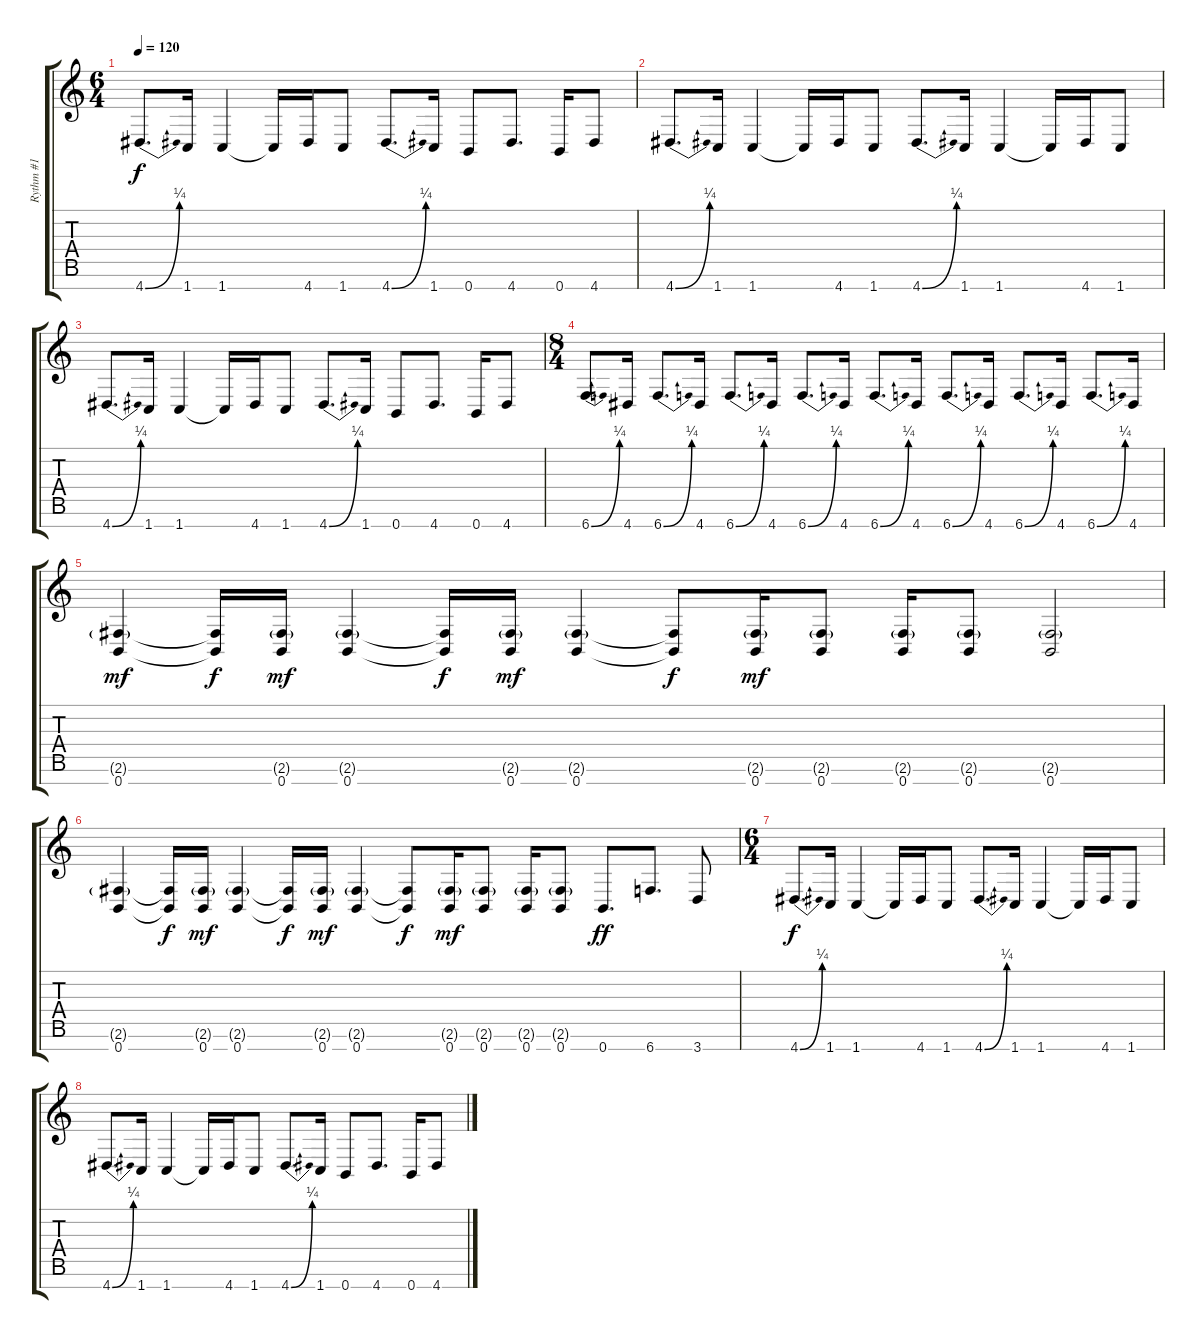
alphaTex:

\track ("Rythm #1" "Rythm #1") {instrument distortionguitar}
\staff {score tabs}
\tuning (E4 B3 G3 D3 A2 E2 B1) {hide}
\ts (6 4)
\tempo 120
\clef g2
\ks c
4.7{be (bend 0 0 60 1)}.8{d dy f} 1.7.16 1.7.4 1.7{t}.16 4.7.16 1.7.8 4.7{be (bend 0 0 60 1)}.8{d} 1.7.16 0.7.8 4.7.8{d} 0.7.16 4.7.8 |
4.7{be (bend 0 0 60 1)}.8{d} 1.7.16 1.7.4 1.7{t}.16 4.7.16 1.7.8 4.7{be (bend 0 0 60 1)}.8{d} 1.7.16 1.7.4 1.7{t}.16 4.7.16 1.7.8 |
4.7{be (bend 0 0 60 1)}.8{d} 1.7.16 1.7.4 1.7{t}.16 4.7.16 1.7.8 4.7{be (bend 0 0 60 1)}.8{d} 1.7.16 0.7.8 4.7.8{d} 0.7.16 4.7.8 |
\ts (8 4)
6.7{be (bend 0 0 60 1)}.8{d} 4.7.16 6.7{be (bend 0 0 60 1)}.8{d} 4.7.16 6.7{be (bend 0 0 60 1)}.8{d} 4.7.16 6.7{be (bend 0 0 60 1)}.8{d} 4.7.16 6.7{be (bend 0 0 60 1)}.8{d} 4.7.16 6.7{be (bend 0 0 60 1)}.8{d} 4.7.16 6.7{be (bend 0 0 60 1)}.8{d} 4.7.16 6.7{be (bend 0 0 60 1)}.8{d} 4.7.16 |
(2.6{g} 0.7).4{dy mf} (2.6{t} 0.7{t}).16{dy f} (2.6{g} 0.7).16{dy mf} (2.6{g} 0.7).4 (2.6{t} 0.7{t}).16{dy f} (2.6{g} 0.7).16{dy mf} (2.6{g} 0.7).4 (2.6{t} 0.7{t}).8{dy f} (2.6{g} 0.7).16{dy mf} (2.6{g} 0.7).8 (2.6{g} 0.7).16 (2.6{g} 0.7).8 (2.6{g} 0.7).2 |
(2.6{g} 0.7).4 (2.6{t} 0.7{t}).16{dy f} (2.6{g} 0.7).16{dy mf} (2.6{g} 0.7).4 (2.6{t} 0.7{t}).16{dy f} (2.6{g} 0.7).16{dy mf} (2.6{g} 0.7).4 (2.6{t} 0.7{t}).8{dy f} (2.6{g} 0.7).16{dy mf} (2.6{g} 0.7).8 (2.6{g} 0.7).16 (2.6{g} 0.7).8 0.7.8{d dy ff} 6.7.8{d} 3.7.8 |
\ts (6 4)
4.7{be (bend 0 0 60 1)}.8{d dy f} 1.7.16 1.7.4 1.7{t}.16 4.7.16 1.7.8 4.7{be (bend 0 0 60 1)}.8{d} 1.7.16 1.7.4 1.7{t}.16 4.7.16 1.7.8 |
4.7{be (bend 0 0 60 1)}.8{d} 1.7.16 1.7.4 1.7{t}.16 4.7.16 1.7.8 4.7{be (bend 0 0 60 1)}.8{d} 1.7.16 0.7.8 4.7.8{d} 0.7.16 4.7.8
